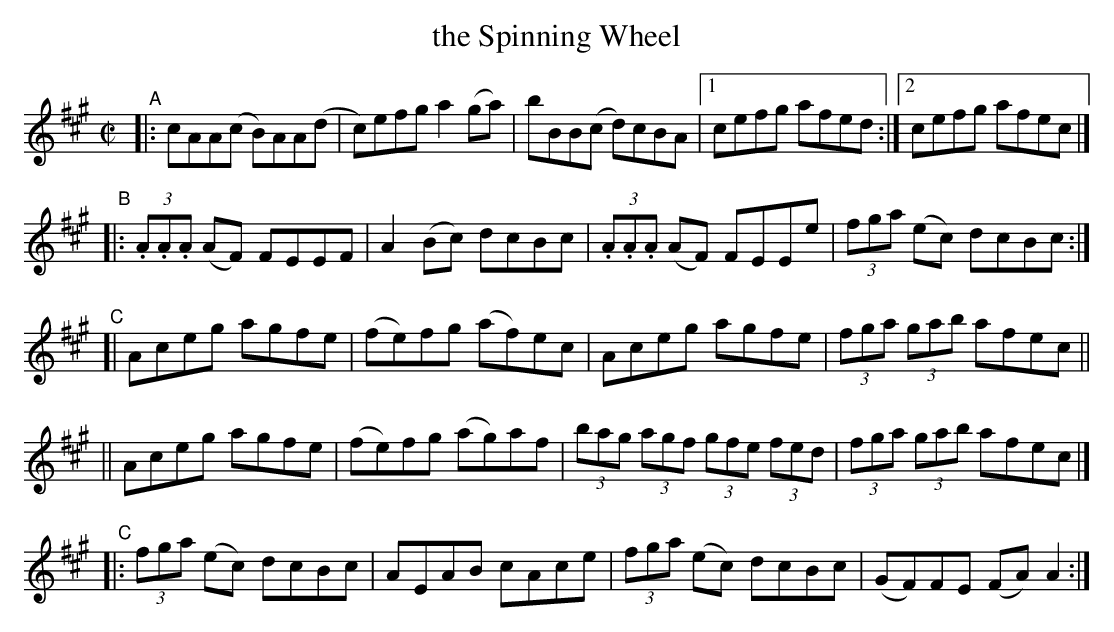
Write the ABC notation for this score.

X:1
T: the Spinning Wheel
M: C|
L: 1/8
K: A
"^A"|: cAA(c B)AA(d | c)efg a2(ga) | bBB(c d)cBA |[1 cefg afed :|[2 cefg afec |]
"^B"|: (3.A.A.A (AF) FEEF | A2(Bc) dcBc | (3.A.A.A (AF) FEEe | (3fga (ec) dcBc :|
"^C"[| Aceg agfe | (fe)fg (af)ec | Aceg agfe | (3fga (3gab afec ||
    || Aceg agfe | (fe)fg (ag)af | (3bag (3agf (3gfe (3fed | (3fga (3gab afec |]
"^C"|: (3fga (ec) dcBc | AEAB cAce | (3fga (ec) dcBc | (GF)FE (FA)A2 :|
